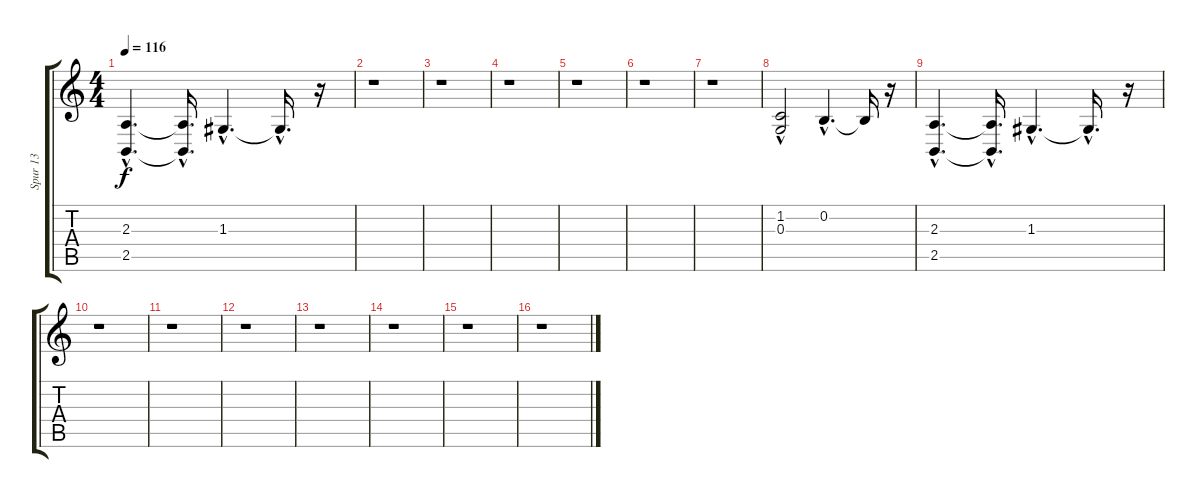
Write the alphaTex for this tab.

\track ("Spur 13" "Spur 13") {instrument choiraahs}
\staff {score tabs}
\tuning (E4 B3 G3 D3 A2 E2) {hide}
\ts (4 4)
\tempo 116
\clef g2
\ks c
(2.3{hac} 2.5{hac}).4{d dy f} (2.3{hac t} 2.5{t}).16{d} 1.3{hac}.4{d} 1.3{hac t}.16{d} r.16 |
r.1 |
r.1 |
r.1 |
r.1 |
r.1 |
r.1 |
(1.2{hac} 0.3{hac}).2 0.2{hac}.4{d} 0.2{t}.16 r.16 |
(2.3{hac} 2.5{hac}).4{d} (2.3{hac t} 2.5{t}).16{d} 1.3{hac}.4{d} 1.3{hac t}.16{d} r.16 |
r.1 |
r.1 |
r.1 |
r.1 |
r.1 |
r.1 |
r.1
